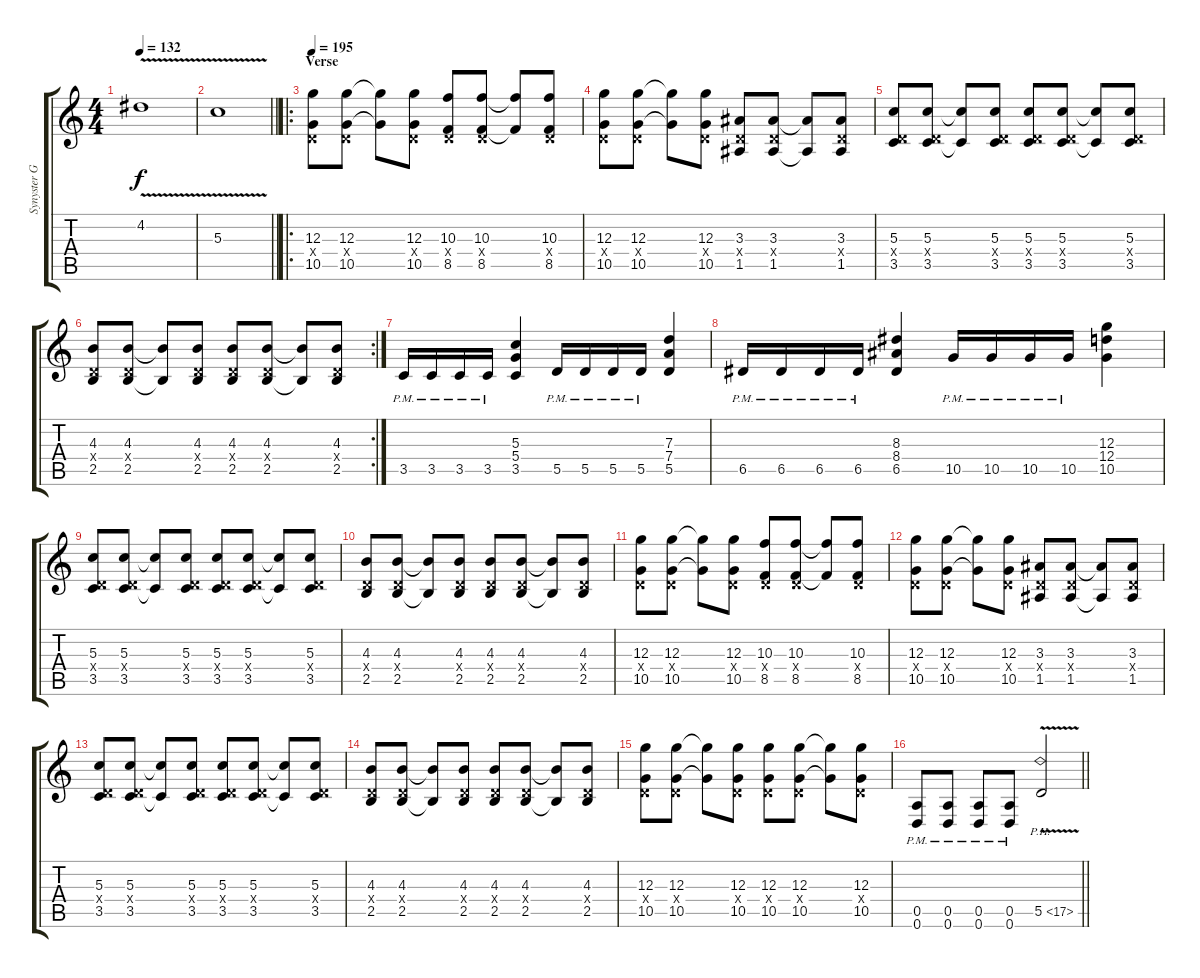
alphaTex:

\track ("Synyster Gates" "Synyster G") {instrument distortionguitar}
\staff {score tabs}
\tuning (E4 B3 G3 D3 A2 D2) {hide}
\ts (4 4)
\tempo 132
\clef g2
\ks c
4.2{v}.1{dy f} |
\barLineRight lightlight
5.3{v}.1 |
\ro
\section ("" "Verse")
\tempo 195
(12.3 0.4{x} 10.5).8 (12.3 0.4{x} 10.5).8 (12.3{t} 10.5{t}).8 (12.3 0.4{x} 10.5).8 (10.3 0.4{x} 8.5).8 (10.3 0.4{x} 8.5).8 (10.3{t} 8.5{t}).8 (10.3 0.4{x} 8.5).8 |
(12.3 0.4{x} 10.5).8 (12.3 0.4{x} 10.5).8 (12.3{t} 10.5{t}).8 (12.3 0.4{x} 10.5).8 (3.3 0.4{x} 1.5).8 (3.3 0.4{x} 1.5).8 (3.3{t} 1.5{t}).8 (3.3 0.4{x} 1.5).8 |
(5.3 0.4{x} 3.5).8 (5.3 0.4{x} 3.5).8 (5.3{t} 3.5{t}).8 (5.3 0.4{x} 3.5).8 (5.3 0.4{x} 3.5).8 (5.3 0.4{x} 3.5).8 (5.3{t} 3.5{t}).8 (5.3 0.4{x} 3.5).8 |
\rc 2
(4.3 0.4{x} 2.5).8 (4.3 0.4{x} 2.5).8 (4.3{t} 2.5{t}).8 (4.3 0.4{x} 2.5).8 (4.3 0.4{x} 2.5).8 (4.3 0.4{x} 2.5).8 (4.3{t} 2.5{t}).8 (4.3 0.4{x} 2.5).8 |
3.5{pm}.16 3.5{pm}.16 3.5{pm}.16 3.5{pm}.16 (5.3 5.4 3.5).4 5.5{pm}.16 5.5{pm}.16 5.5{pm}.16 5.5{pm}.16 (7.3 7.4 5.5).4 |
6.5{pm}.16 6.5{pm}.16 6.5{pm}.16 6.5{pm}.16 (8.3 8.4 6.5).4 10.5{pm}.16 10.5{pm}.16 10.5{pm}.16 10.5{pm}.16 (12.3 12.4 10.5).4 |
(5.3 0.4{x} 3.5).8 (5.3 0.4{x} 3.5).8 (5.3{t} 3.5{t}).8 (5.3 0.4{x} 3.5).8 (5.3 0.4{x} 3.5).8 (5.3 0.4{x} 3.5).8 (5.3{t} 3.5{t}).8 (5.3 0.4{x} 3.5).8 |
(4.3 0.4{x} 2.5).8 (4.3 0.4{x} 2.5).8 (4.3{t} 2.5{t}).8 (4.3 0.4{x} 2.5).8 (4.3 0.4{x} 2.5).8 (4.3 0.4{x} 2.5).8 (4.3{t} 2.5{t}).8 (4.3 0.4{x} 2.5).8 |
(12.3 0.4{x} 10.5).8 (12.3 0.4{x} 10.5).8 (12.3{t} 10.5{t}).8 (12.3 0.4{x} 10.5).8 (10.3 0.4{x} 8.5).8 (10.3 0.4{x} 8.5).8 (10.3{t} 8.5{t}).8 (10.3 0.4{x} 8.5).8 |
(12.3 0.4{x} 10.5).8 (12.3 0.4{x} 10.5).8 (12.3{t} 10.5{t}).8 (12.3 0.4{x} 10.5).8 (3.3 0.4{x} 1.5).8 (3.3 0.4{x} 1.5).8 (3.3{t} 1.5{t}).8 (3.3 0.4{x} 1.5).8 |
(5.3 0.4{x} 3.5).8 (5.3 0.4{x} 3.5).8 (5.3{t} 3.5{t}).8 (5.3 0.4{x} 3.5).8 (5.3 0.4{x} 3.5).8 (5.3 0.4{x} 3.5).8 (5.3{t} 3.5{t}).8 (5.3 0.4{x} 3.5).8 |
(4.3 0.4{x} 2.5).8 (4.3 0.4{x} 2.5).8 (4.3{t} 2.5{t}).8 (4.3 0.4{x} 2.5).8 (4.3 0.4{x} 2.5).8 (4.3 0.4{x} 2.5).8 (4.3{t} 2.5{t}).8 (4.3 0.4{x} 2.5).8 |
(12.3 0.4{x} 10.5).8 (12.3 0.4{x} 10.5).8 (12.3{t} 10.5{t}).8 (12.3 0.4{x} 10.5).8 (12.3 0.4{x} 10.5).8 (12.3 0.4{x} 10.5).8 (12.3{t} 10.5{t}).8 (12.3 0.4{x} 10.5).8 |
\barLineRight lightlight
(0.5{pm} 0.6{pm}).8 (0.5{pm} 0.6{pm}).8 (0.5{pm} 0.6{pm}).8 (0.5{pm} 0.6{pm}).8 5.5{ph 12 v}.2
